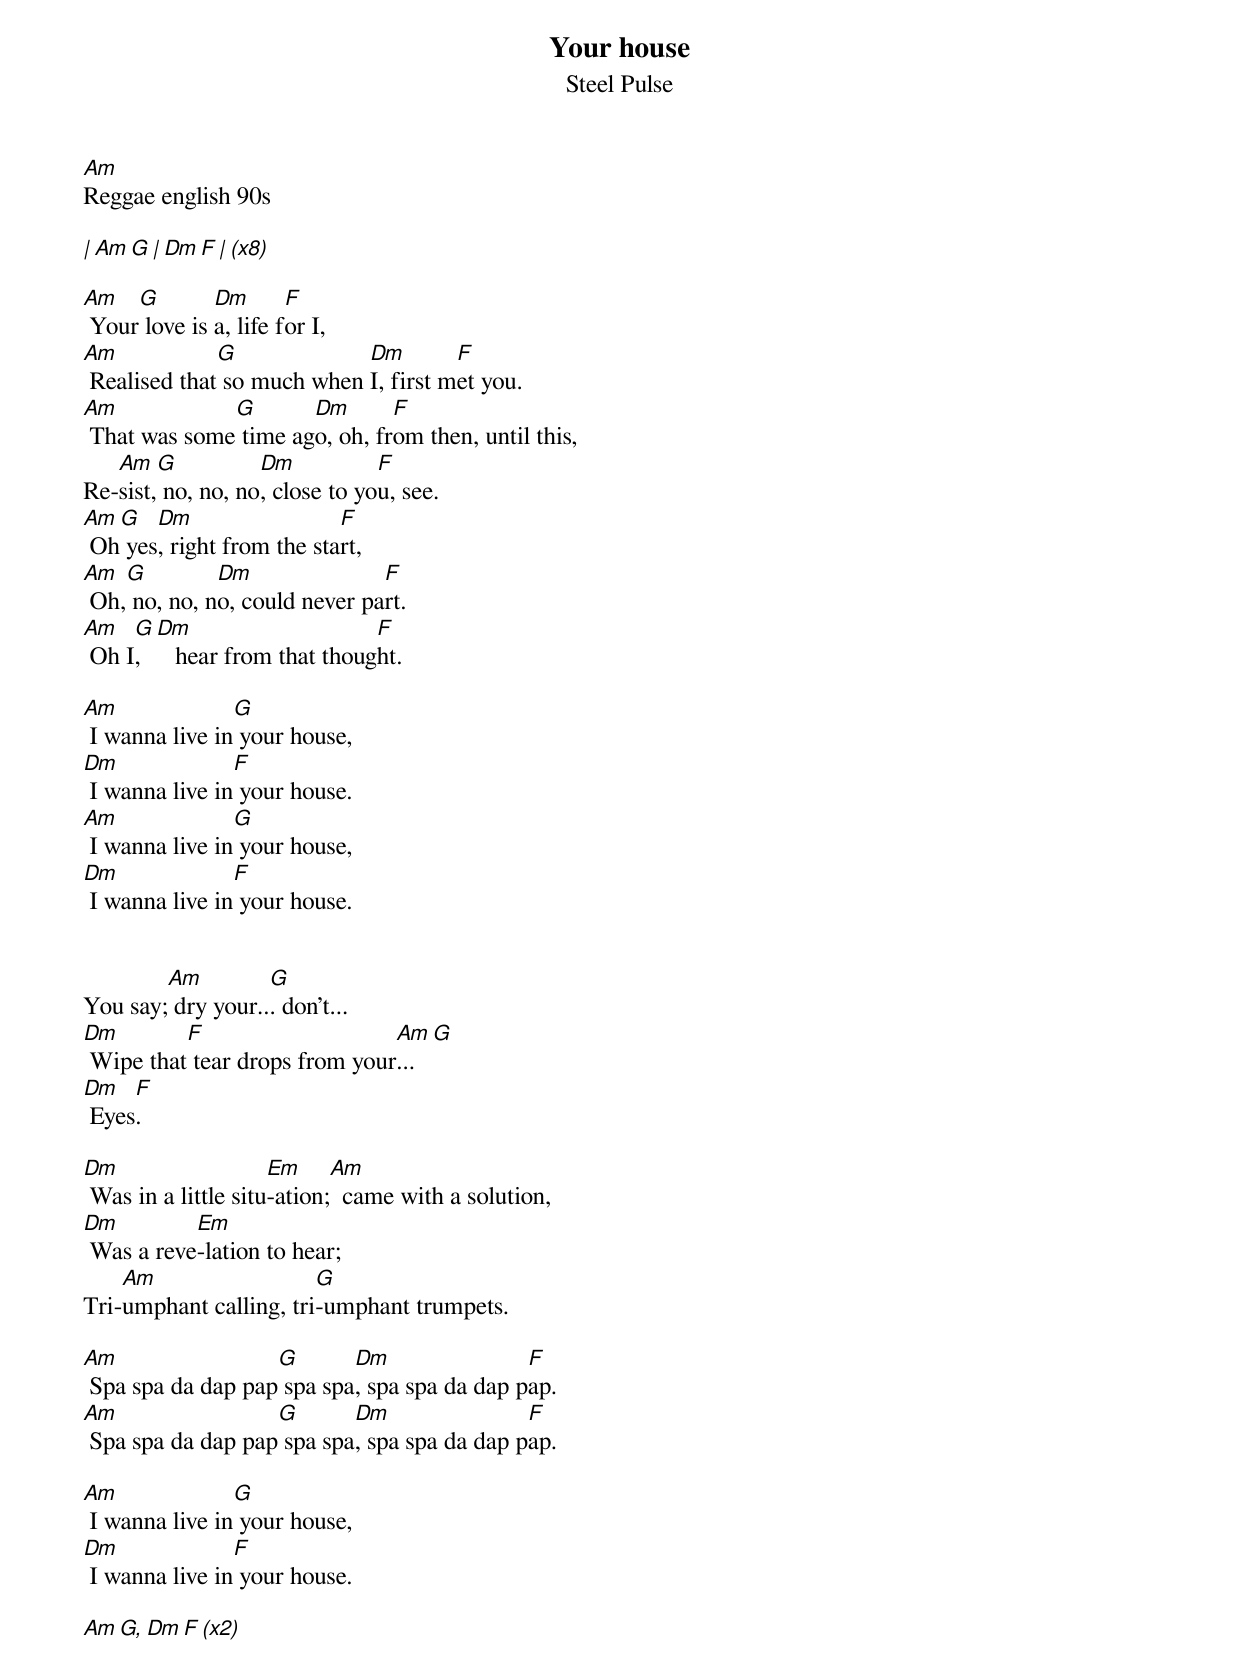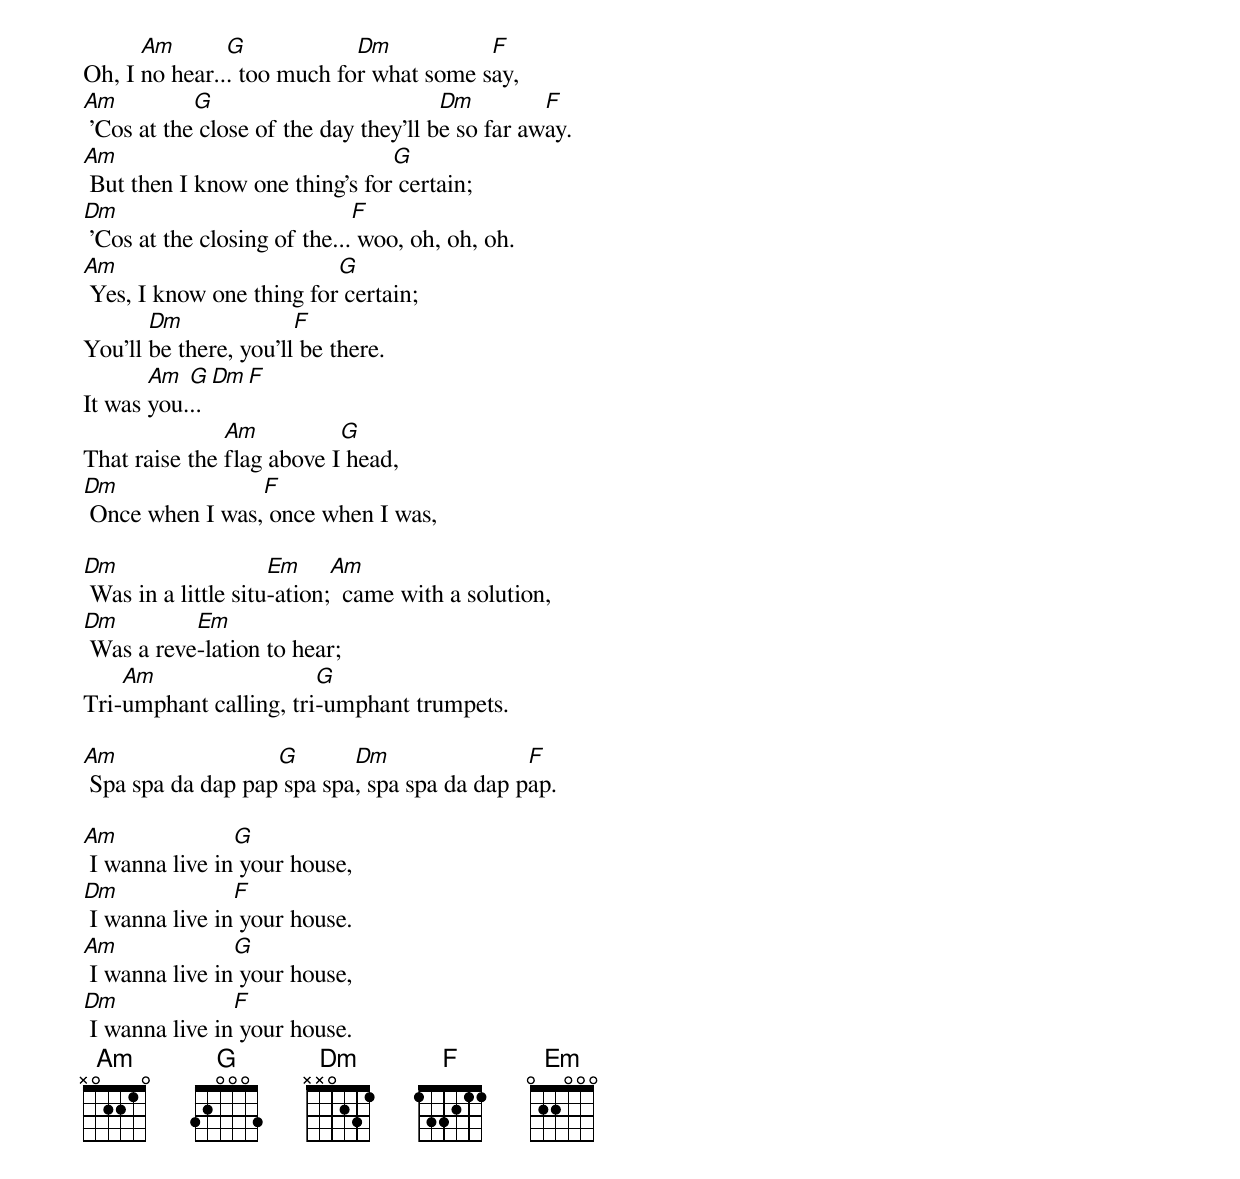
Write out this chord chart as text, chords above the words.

Your house
Steel Pulse
Am
Reggae english 90s

| Am  G | Dm  F  | (x8)

Am   G        Dm       F
 Your love is a, life for I,
Am            G             Dm        F
 Realised that so much when I, first met you.
Am            G       Dm       F
 That was some time ago, oh, from then, until this,
   Am   G          Dm           F
Re-sist, no, no, no, close to you, see.
Am G   Dm                  F
 Oh yes, right from the start,
Am  G         Dm               F
 Oh, no, no, no, could never part.
Am   G  Dm                     F
 Oh I,     hear from that thought.

Am              G
 I wanna live in your house,
Dm              F
 I wanna live in your house.
Am              G
 I wanna live in your house,
Dm              F
 I wanna live in your house.


        Am         G
You say; dry your... don't...
Dm        F                    Am  G
 Wipe that tear drops from your...
Dm   F
 Eyes.

Dm                   Em     Am
 Was in a little situ-ation;  came with a solution,
Dm         Em
 Was a reve-lation to hear;
    Am                  G
Tri-umphant calling, tri-umphant trumpets.

Am                 G       Dm                F
 Spa spa da dap pap spa spa, spa spa da dap pap.
Am                 G       Dm                F
 Spa spa da dap pap spa spa, spa spa da dap pap.

Am              G
 I wanna live in your house,
Dm              F
 I wanna live in your house.

Am  G, Dm  F (x2)


      Am       G            Dm           F
Oh, I no hear... too much for what some say,
Am          G                          Dm         F
 'Cos at the close of the day they'll be so far away.
Am                              G
 But then I know one thing's for certain;
Dm                            F
 'Cos at the closing of the... woo, oh, oh, oh.
Am                        G
 Yes, I know one thing for certain;
       Dm              F
You'll be there, you'll be there.
       Am  G  Dm  F
It was you...
               Am          G
That raise the flag above I head,
Dm               F
 Once when I was, once when I was,

Dm                   Em     Am
 Was in a little situ-ation;  came with a solution,
Dm         Em
 Was a reve-lation to hear;
    Am                  G
Tri-umphant calling, tri-umphant trumpets.

Am                 G       Dm                F
 Spa spa da dap pap spa spa, spa spa da dap pap.

Am              G
 I wanna live in your house,
Dm              F
 I wanna live in your house.
Am              G
 I wanna live in your house,
Dm              F
 I wanna live in your house.
